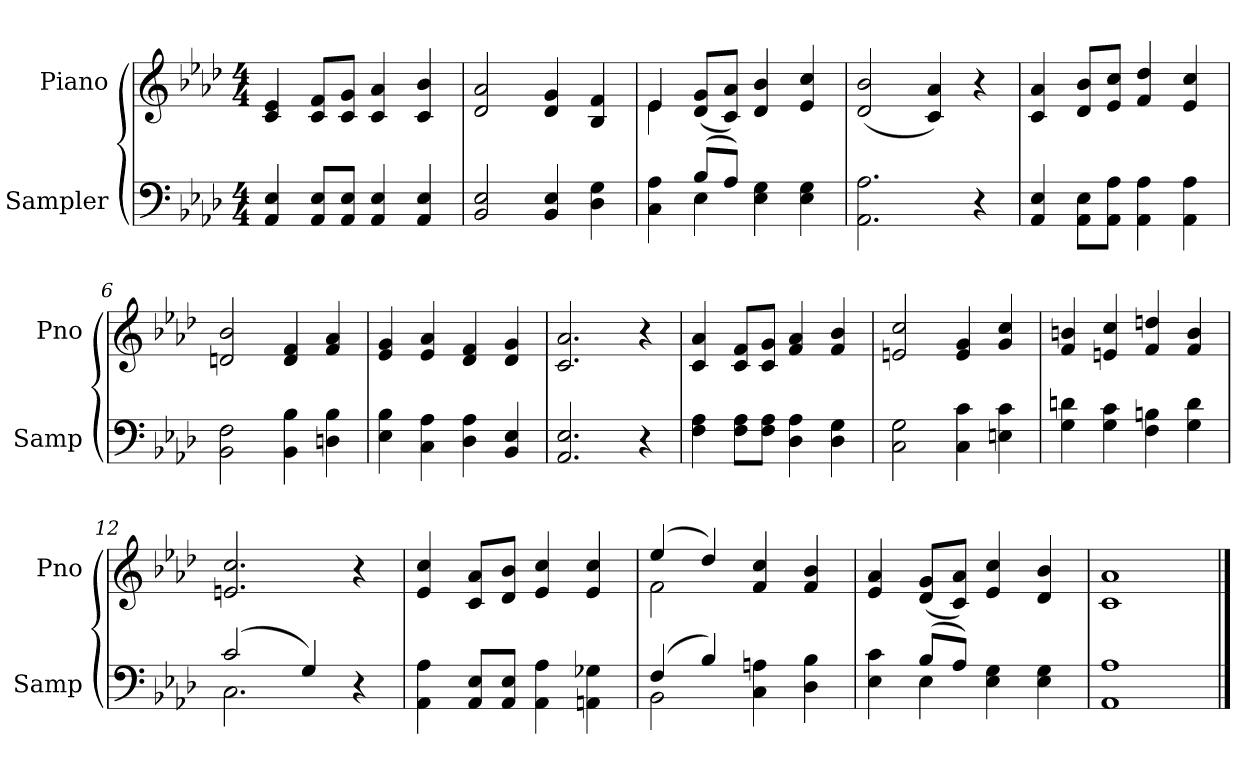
**kern	**kern
*part2	*part1
*staff2	*staff1
*I"Sampler	*I"Piano
*I'Samp	*I'Pno
*clefF4	*clefG2
*k[b-e-a-d-]	*k[b-e-a-d-]
*A-:	*A-:
*M4/4	*M4/4
=1	=1
4AA- 4E-	4c 4e-
8AA-/ 8E-/L	8c/ 8f/L
8AA-/ 8E-/J	8c/ 8g/J
4AA- 4E-	4c 4a-
4AA- 4E-	4c 4b-
=2	=2
2BB- 2E-	2d- 2a-
4BB- 4E-	4d- 4g
4D- 4G	4B- 4f
=3	=3
*^	*^
4C 4A-	4ryy	4e-/	4e-
(8B-/L	4E-	(8d-/ 8g/L	2.ryy
8A-/J)	.	8c/ 8a-/J)	.
4E- 4G	2ryy	4d- 4b-	.
4E- 4G	.	4e- 4cc	.
*v	*v	*	*
*	*v	*v
=4	=4
2.AA- 2.A-	(2d- 2b-
.	4c 4a-)
4r	4r
=5	=5
4AA- 4E-	4c 4a-
8AA-\ 8E-\L	8d-/ 8b-/L
8AA-\ 8A-\J	8e-/ 8cc/J
4AA- 4A-	4f 4dd-
4AA- 4A-	4e- 4cc
=6	=6
2BB- 2F	2dn 2b-
4BB- 4B-	4d 4f
4Dn 4B-	4f 4a-
=7	=7
4E- 4B-	4e- 4g
4C 4A-	4e- 4a-
4D- 4A-	4d- 4f
4BB- 4E-	4d- 4g
=8	=8
2.AA- 2.E-	2.c 2.a-
4r	4r
=9	=9
4F 4A-	4c 4a-
8F\ 8A-\L	8c/ 8f/L
8F\ 8A-\J	8c/ 8g/J
4D- 4A-	4f 4a-
4D- 4G	4f 4b-
=10	=10
2C 2G	2en 2cc
4C 4c	4e 4g
4En 4c	4g 4cc
=11	=11
4G 4dn	4f 4bn
4G 4c	4en 4cc
4F 4Bn	4f 4ddn
4G 4d	4f 4b
=12	=12
*^	*
(2c/	2.C	2.en 2.cc
4G/)	.	.
4r	4ryy	4r
*v	*v	*
=13	=13
4AA- 4A-	4e- 4cc
8AA-/ 8E-/L	8c/ 8a-/L
8AA-/ 8E-/J	8d-/ 8b-/J
4AA- 4A-	4e- 4cc
4AAn 4G-X	4e- 4cc
=14	=14
*^	*^
(4F/	2BB-	(4ee-/	2f
4B-/)	.	4dd-/)	.
4C 4An	2ryy	4f 4cc	2ryy
4D- 4B-	.	4f 4b-	.
*	*	*v	*v
=15	=15	=15
4E- 4c	4ryy	4e- 4a-
(8B-/L	4E-	(8d-/ 8g/L
8A-/J)	.	8c/ 8a-/J)
4E- 4G	2ryy	4e- 4cc
4E- 4G	.	4d- 4b-
*v	*v	*
=16	=16
1AA- 1A-	1c 1a-
==	==
*-	*-
